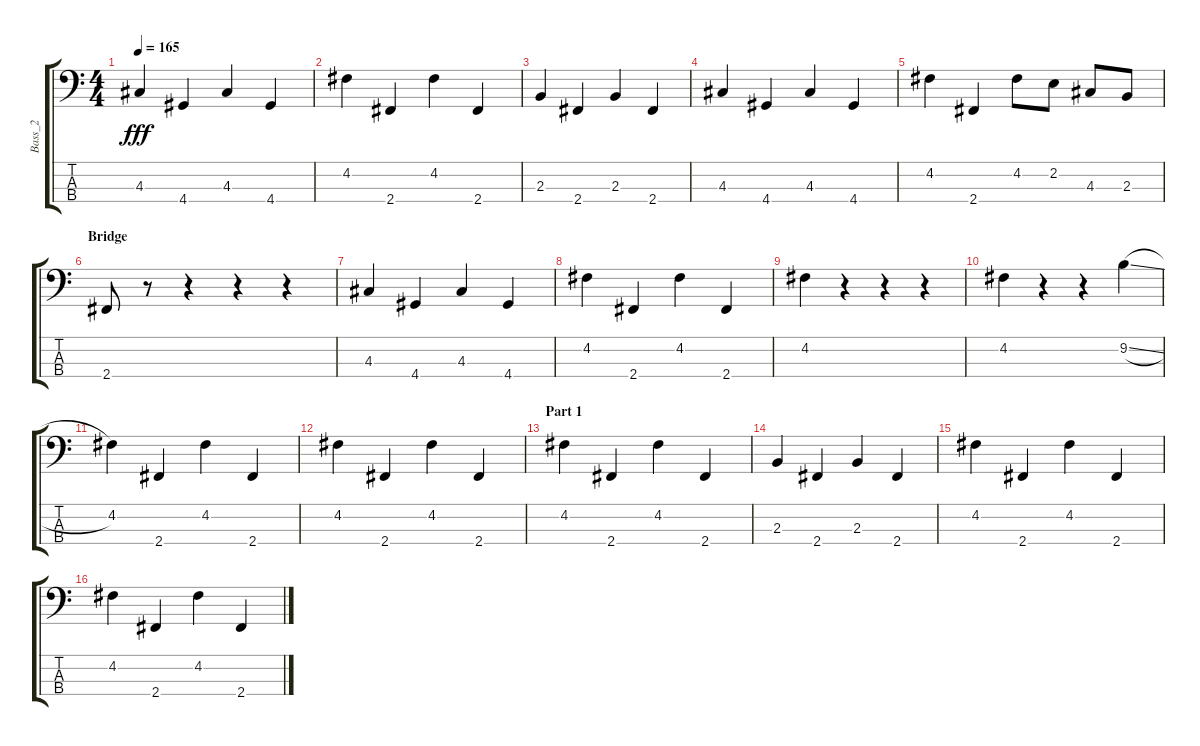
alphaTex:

\track ("Bass_2" "Bass_2") {instrument electricguitarmuted}
\staff {score tabs}
\tuning (G2 D2 A1 E1) {hide}
\ts (4 4)
\tempo 165
\clef f4
\ks c
4.3.4{dy fff} 4.4.4 4.3.4 4.4.4 |
4.2.4 2.4.4 4.2.4 2.4.4 |
2.3.4 2.4.4 2.3.4 2.4.4 |
4.3.4 4.4.4 4.3.4 4.4.4 |
4.2.4 2.4.4 4.2.8 2.2.8 4.3.8 2.3.8 |
\section ("" "Bridge")
2.4.8 r.8 r.4 r.4 r.4 |
4.3.4 4.4.4 4.3.4 4.4.4 |
4.2.4 2.4.4 4.2.4 2.4.4 |
4.2.4 r.4 r.4 r.4 |
4.2.4 r.4 r.4 9.2{sl}.4 |
4.2.4 2.4.4 4.2.4 2.4.4 |
4.2.4 2.4.4 4.2.4 2.4.4 |
\section ("" "Part 1")
4.2.4 2.4.4 4.2.4 2.4.4 |
2.3.4 2.4.4 2.3.4 2.4.4 |
4.2.4 2.4.4 4.2.4 2.4.4 |
4.2.4 2.4.4 4.2.4 2.4.4
